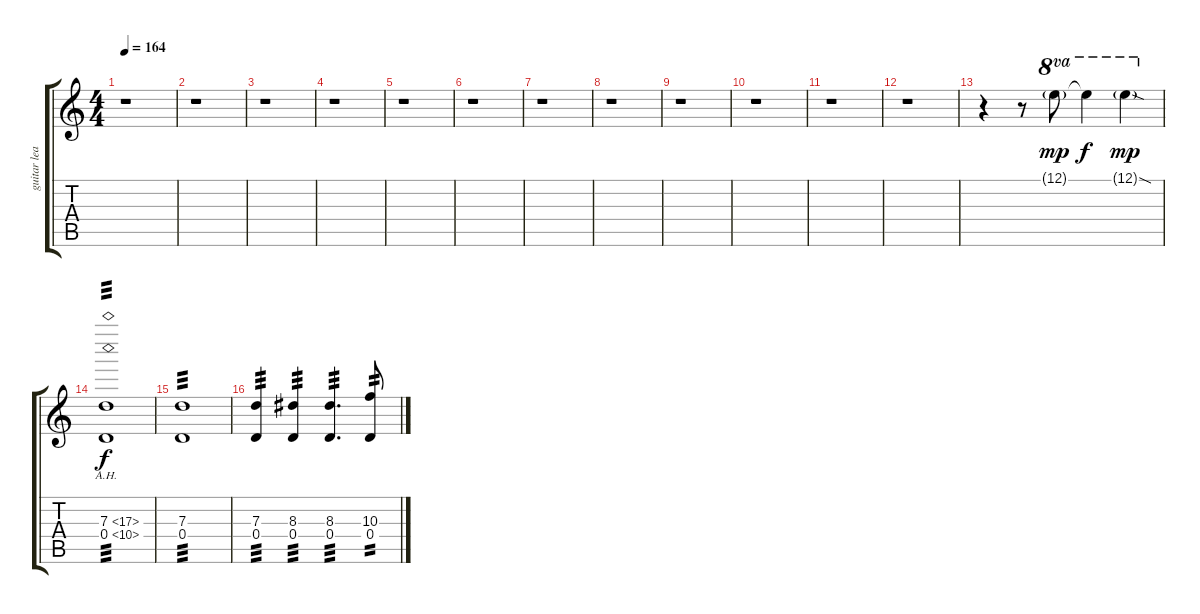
\track ("guitar lead" "guitar lea") {instrument distortionguitar}
\staff {score tabs}
\tuning (E4 B3 G3 D3 A2 D2) {hide}
\ts (4 4)
\tempo 164
\clef g2
\ks c
r.1{dy f} |
r.1 |
r.1 |
r.1 |
r.1 |
r.1 |
r.1 |
r.1 |
r.1 |
r.1 |
r.1 |
r.1 |
r.4 r.8 12.1{g}.8{ot 8va dy mp} 12.1{t}.4{ot 8va dy f} 12.1{sod g}.4{ot 8va dy mp} |
(7.3{ah 10} 0.4{ah 10}).1{tp 3 dy f} |
(7.3 0.4).1{tp 3} |
(7.3 0.4).4{tp 3} (8.3 0.4).4{tp 3} (8.3 0.4).4{d tp 3} (10.3 0.4).8{tp 2}
